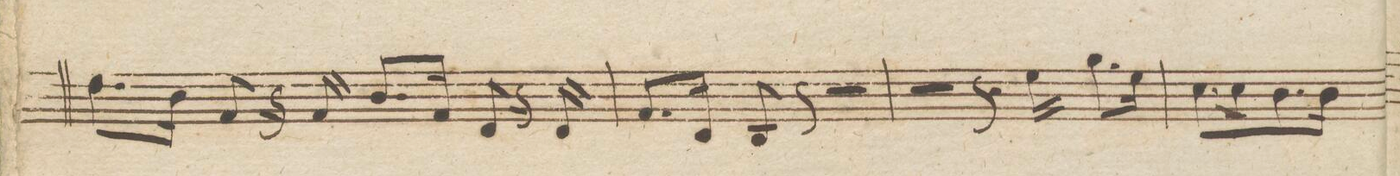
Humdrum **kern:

**kern	**dynam
*I"Viola.	*
*clefC3	*
*k[]	*
*met(c)	*
*M4/4	*
8.e\L	.
16c\Jk	.
8G/	.
16r	.
16G/	.
8.c/L	.
16G/Jk	.
8E/	.
16r	.
16E/	.
=11	=11
8.G/L	.
16E/Jk	.
8C/	.
8r	.
2r	.
=12	=12
2r	.
8.r	.
16f\	.
8.a\L	.
16f\Jk	.
=13	=13
8.d\L	.
16d\K	.
8.c\	.
16c\Jk	.
*-	*-
